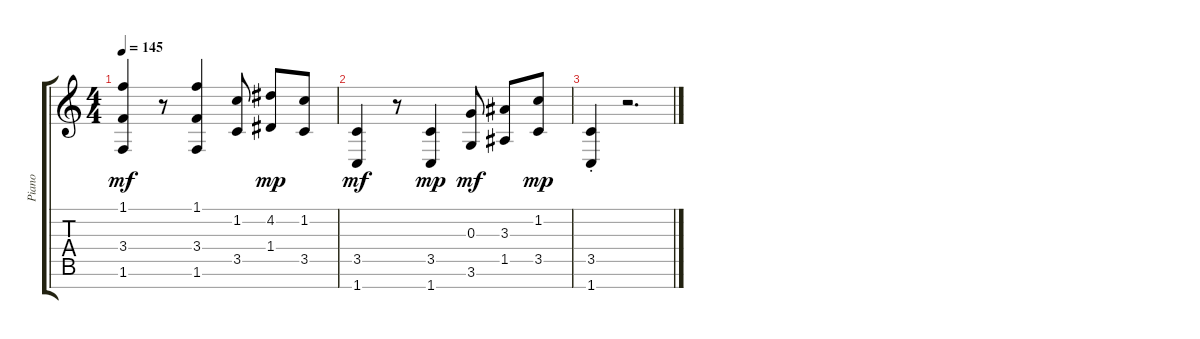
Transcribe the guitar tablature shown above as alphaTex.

\track ("Piano" "Piano") {instrument electricguitarjazz}
\staff {score tabs}
\tuning (E4 B3 G3 D3 A2 E2 B1) {hide}
\ts (4 4)
\tempo 145
\clef g2
\ks c
(1.1 3.4 1.6).4{dy mf} r.8 (1.1 3.4 1.6).4 (1.2 3.5).8 (4.2 1.4).8{dy mp} (1.2 3.5).8 |
(3.5 1.7).4{dy mf} r.8 (3.5 1.7).4{dy mp} (0.3 3.6).8{dy mf} (3.3 1.5).8 (1.2 3.5).8{dy mp} |
(3.5{st} 1.7{st}).4 r.2{d}
